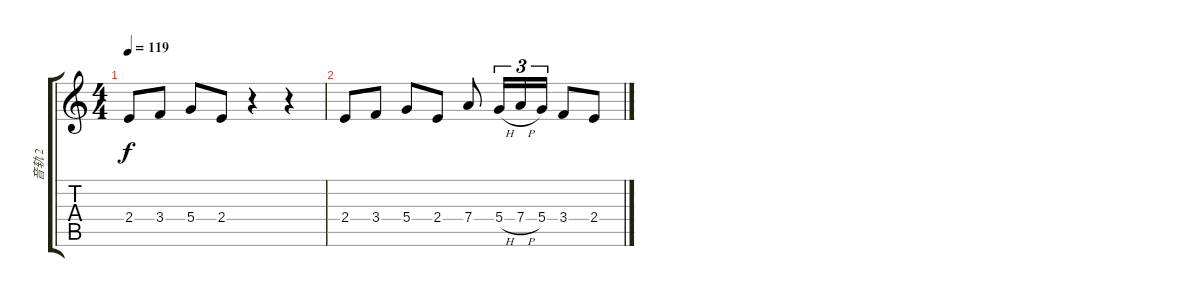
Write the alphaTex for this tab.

\track ("音轨 2" "音轨 2") {instrument overdrivenguitar}
\staff {score tabs}
\tuning (E4 B3 G3 D3 A2 E2) {hide}
\ts (4 4)
\tempo 119
\clef g2
\ks c
2.4.8{dy f} 3.4.8 5.4.8 2.4.8 r.4 r.4 |
2.4.8 3.4.8 5.4.8 2.4.8 7.4.8 5.4{h}.16{tu (3 2)} 7.4{h}.16{tu (3 2)} 5.4.16{tu (3 2)} 3.4.8 2.4.8
